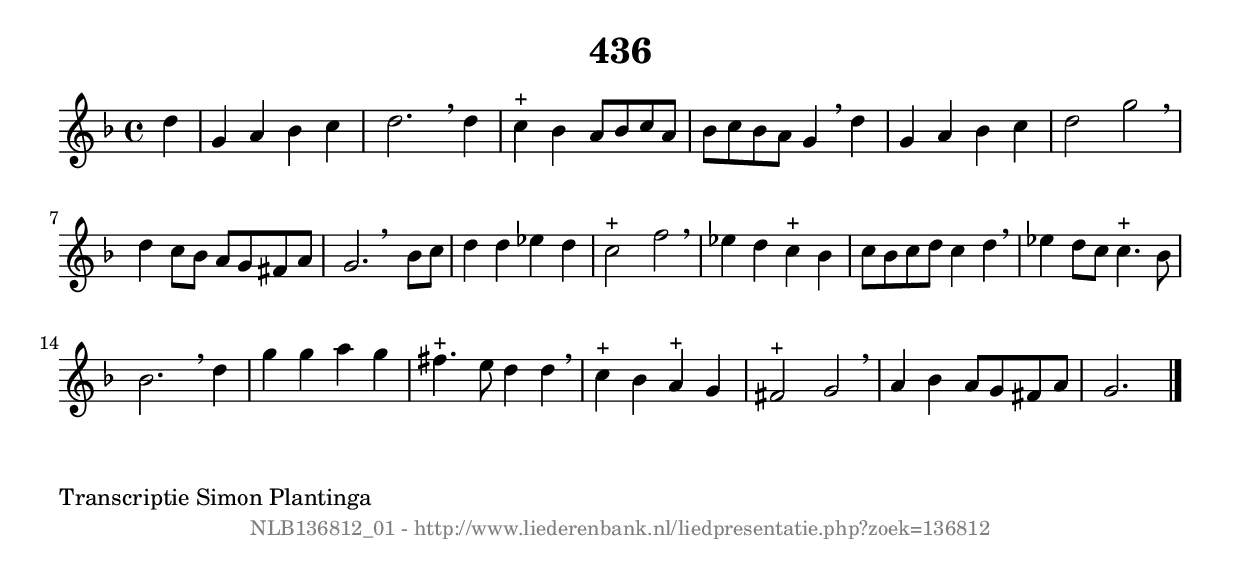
%
% produced by wce2krn 1.64 (7 June 2014)
%
\version"2.16"
#(append! paper-alist '(("long" . (cons (* 210 mm) (* 2000 mm)))))
#(set-default-paper-size "long")
sb = {\breathe}
mBreak = {\breathe }
bBreak = {\breathe }
x = {\once\override NoteHead #'style = #'cross }
gl=\glissando
itime={\override Staff.TimeSignature #'stencil = ##f }
ficta = {\once\set suggestAccidentals = ##t}
fine = {\once\override Score.RehearsalMark #'self-alignment-X = #1 \mark \markup {\italic{Fine}}}
dc = {\once\override Score.RehearsalMark #'self-alignment-X = #1 \mark \markup {\italic{D.C.}}}
dcf = {\once\override Score.RehearsalMark #'self-alignment-X = #1 \mark \markup {\italic{D.C. al Fine}}}
dcc = {\once\override Score.RehearsalMark #'self-alignment-X = #1 \mark \markup {\italic{D.C. al Coda}}}
ds = {\once\override Score.RehearsalMark #'self-alignment-X = #1 \mark \markup {\italic{D.S.}}}
dsf = {\once\override Score.RehearsalMark #'self-alignment-X = #1 \mark \markup {\italic{D.S. al Fine}}}
dsc = {\once\override Score.RehearsalMark #'self-alignment-X = #1 \mark \markup {\italic{D.S. al Coda}}}
pv = {\set Score.repeatCommands = #'((volta "1"))}
sv = {\set Score.repeatCommands = #'((volta "2"))}
tv = {\set Score.repeatCommands = #'((volta "3"))}
qv = {\set Score.repeatCommands = #'((volta "4"))}
xv = {\set Score.repeatCommands = #'((volta #f))}
\header{ tagline = ""
title = "436"
}
\score {{
\key g \dorian
\relative g'
{
\set melismaBusyProperties = #'()
\partial 32*8
\time 4/4
\tempo 4=120
\override Score.MetronomeMark #'transparent = ##t
\override Score.RehearsalMark #'break-visibility = #(vector #t #t #f)
d'4 | g,4 a4 bes4 c4 | d2. \sb d4 | c4^"+" bes4 a8 bes8 c8 a8 | bes8 c8 bes8 a8 g4 \sb d'4 | g,4 a4 bes4 c4 | d2 g2 \sb | d4 c8 bes8 a8 g8 fis8 a8 | g2. \bar ":|:" \bBreak
bes8 c8 | d4 d4 ees4 d4 | c2^"+" f2 \sb | ees4 d4 c4^"+" bes4 | c8 bes8 c8 d8 c4 d4 \sb | ees4 d8 c8 c4.^"+" bes8 | bes2. \mBreak
d4 | g4 g4 a4 g4 | fis4.^"+" e8 d4 d4 \sb | c4^"+" bes4 a4^"+" g4 | fis2^"+" g2 \sb | a4 bes4 a8 g8 fis8 a8 | g2. \bar "|."
 }}
 \midi { }
 \layout {
            indent = 0.0\cm
}
}
\markup { \wordwrap-string #" 
Transcriptie Simon Plantinga
"}
\markup { \vspace #0 } \markup { \with-color #grey \fill-line { \center-column { \smaller "NLB136812_01 - http://www.liederenbank.nl/liedpresentatie.php?zoek=136812" } } }
